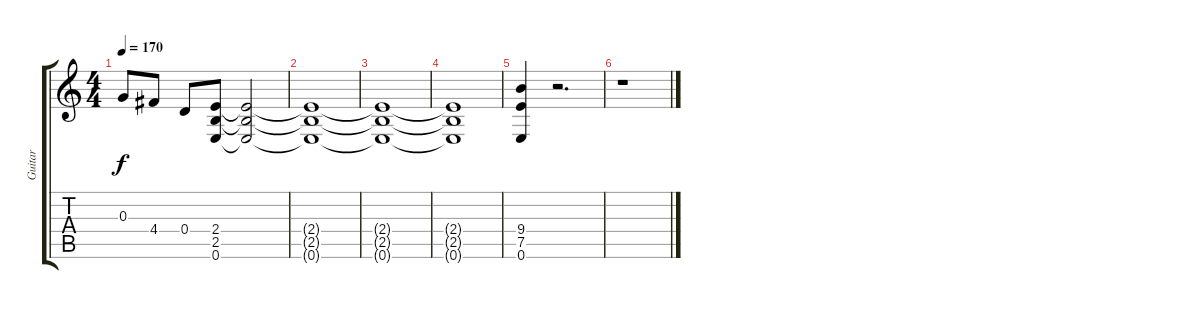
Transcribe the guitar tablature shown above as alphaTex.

\track ("Guitar" "Guitar") {instrument electricguitarclean}
\staff {score tabs}
\tuning (E4 B3 G3 D3 A2 E2) {hide}
\ts (4 4)
\tempo 170
\clef g2
\ks c
0.3.8{dy f} 4.4.8 0.4.8 (2.4 2.5 0.6).8 (2.4{t} 2.5{t} 0.6{t}).2 |
(2.4{t} 2.5{t} 0.6{t}).1 |
(2.4{t} 2.5{t} 0.6{t}).1 |
(2.4{t} 2.5{t} 0.6{t}).1 |
(9.4 7.5 0.6).4 r.2{d} |
r.1
